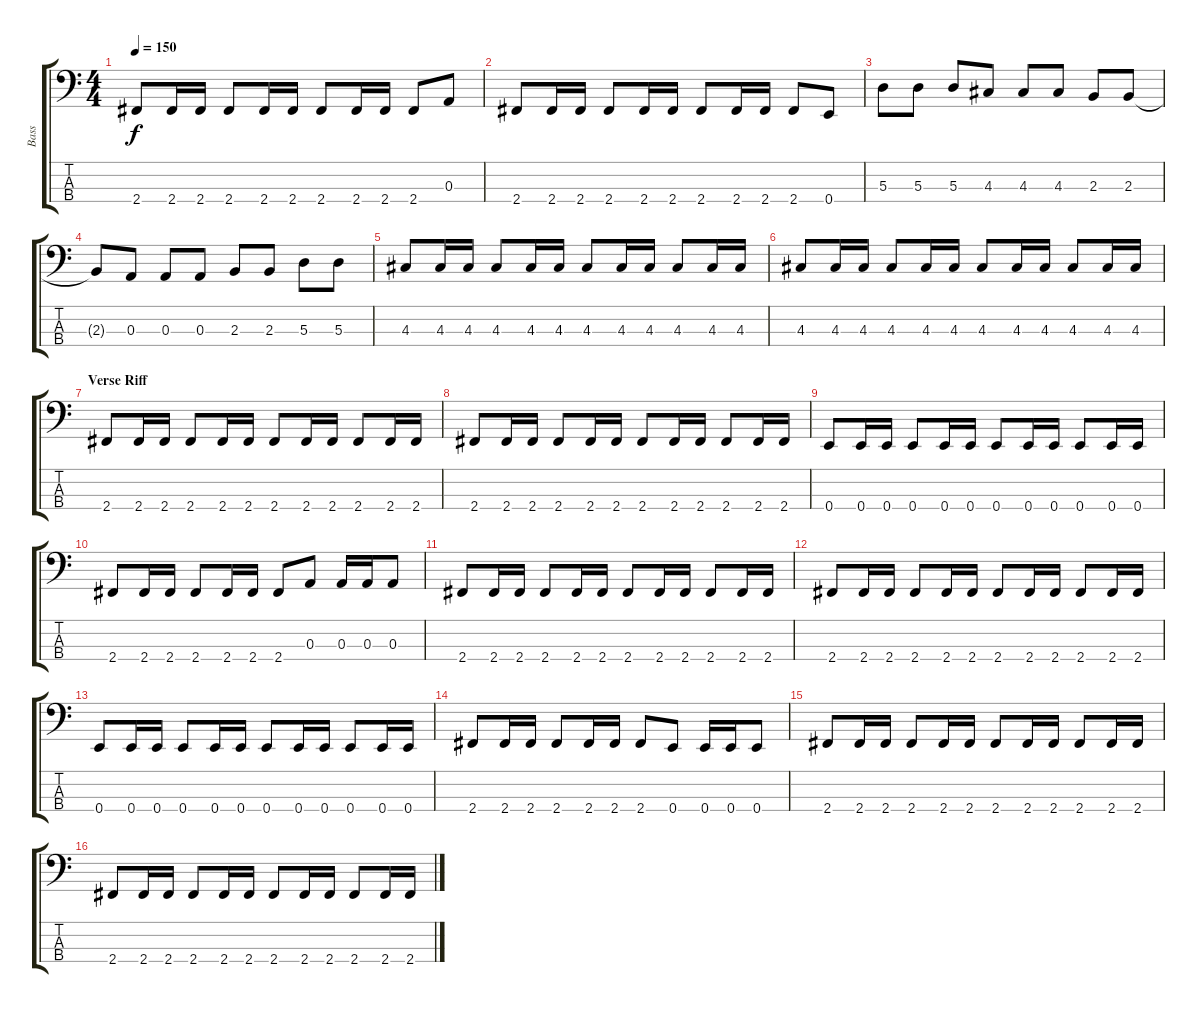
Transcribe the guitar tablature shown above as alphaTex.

\track ("Bass" "Bass") {instrument electricbassfinger}
\staff {score tabs}
\tuning (G2 D2 A1 E1) {hide}
\ts (4 4)
\tempo 150
\clef f4
\ks c
2.4.8{dy f} 2.4.16 2.4.16 2.4.8 2.4.16 2.4.16 2.4.8 2.4.16 2.4.16 2.4.8 0.3.8 |
2.4.8 2.4.16 2.4.16 2.4.8 2.4.16 2.4.16 2.4.8 2.4.16 2.4.16 2.4.8 0.4.8 |
5.3.8 5.3.8 5.3.8 4.3.8 4.3.8 4.3.8 2.3.8 2.3.8 |
2.3{t}.8 0.3.8 0.3.8 0.3.8 2.3.8 2.3.8 5.3.8 5.3.8 |
4.3.8 4.3.16 4.3.16 4.3.8 4.3.16 4.3.16 4.3.8 4.3.16 4.3.16 4.3.8 4.3.16 4.3.16 |
4.3.8 4.3.16 4.3.16 4.3.8 4.3.16 4.3.16 4.3.8 4.3.16 4.3.16 4.3.8 4.3.16 4.3.16 |
\section ("" "Verse Riff")
2.4.8 2.4.16 2.4.16 2.4.8 2.4.16 2.4.16 2.4.8 2.4.16 2.4.16 2.4.8 2.4.16 2.4.16 |
2.4.8 2.4.16 2.4.16 2.4.8 2.4.16 2.4.16 2.4.8 2.4.16 2.4.16 2.4.8 2.4.16 2.4.16 |
0.4.8 0.4.16 0.4.16 0.4.8 0.4.16 0.4.16 0.4.8 0.4.16 0.4.16 0.4.8 0.4.16 0.4.16 |
2.4.8 2.4.16 2.4.16 2.4.8 2.4.16 2.4.16 2.4.8 0.3.8 0.3.16 0.3.16 0.3.8 |
2.4.8 2.4.16 2.4.16 2.4.8 2.4.16 2.4.16 2.4.8 2.4.16 2.4.16 2.4.8 2.4.16 2.4.16 |
2.4.8 2.4.16 2.4.16 2.4.8 2.4.16 2.4.16 2.4.8 2.4.16 2.4.16 2.4.8 2.4.16 2.4.16 |
0.4.8 0.4.16 0.4.16 0.4.8 0.4.16 0.4.16 0.4.8 0.4.16 0.4.16 0.4.8 0.4.16 0.4.16 |
2.4.8 2.4.16 2.4.16 2.4.8 2.4.16 2.4.16 2.4.8 0.4.8 0.4.16 0.4.16 0.4.8 |
2.4.8 2.4.16 2.4.16 2.4.8 2.4.16 2.4.16 2.4.8 2.4.16 2.4.16 2.4.8 2.4.16 2.4.16 |
2.4.8 2.4.16 2.4.16 2.4.8 2.4.16 2.4.16 2.4.8 2.4.16 2.4.16 2.4.8 2.4.16 2.4.16
